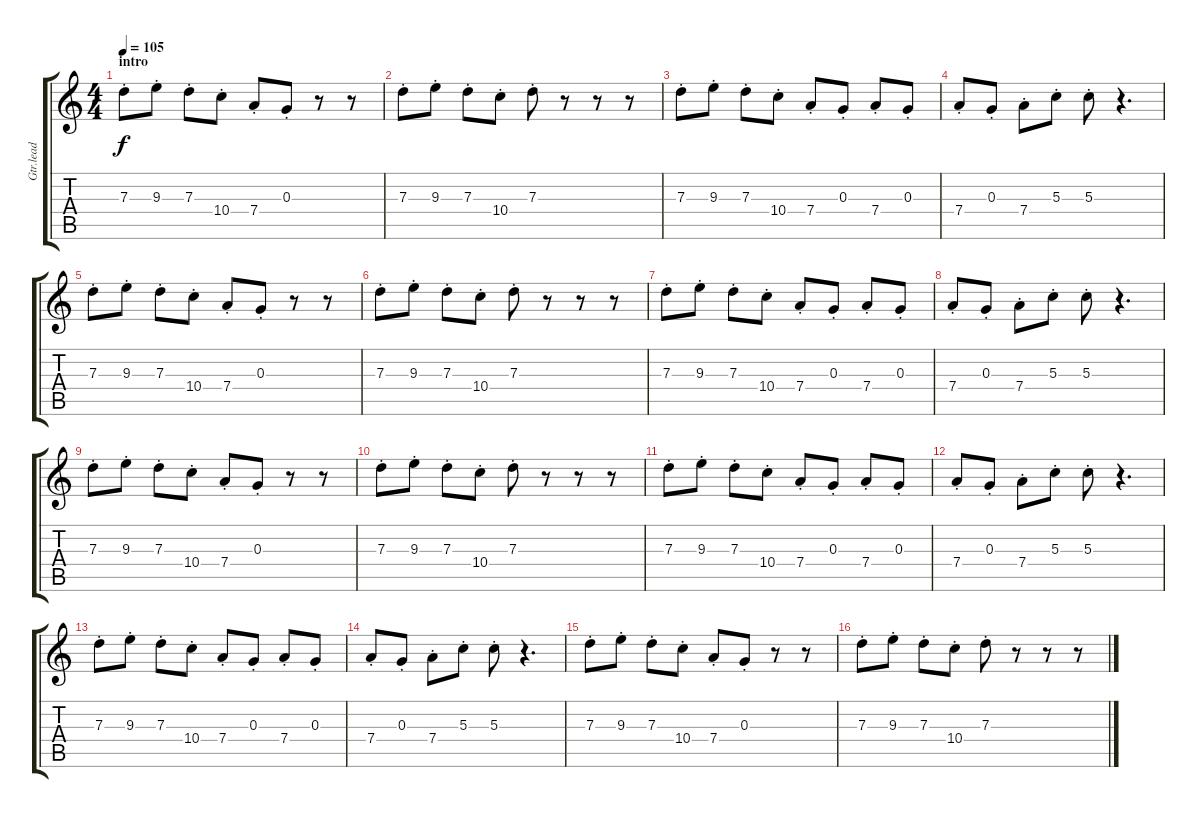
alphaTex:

\track ("Gtr.lead" "Gtr.lead") {instrument acousticbass}
\staff {score tabs}
\tuning (E4 B3 G3 D3 A2 E2) {hide}
\ts (4 4)
\section ("" "intro")
\tempo 105
\clef g2
\ks c
7.3{st}.8{dy f instrument acousticbass} 9.3{st}.8 7.3{st}.8 10.4{st}.8 7.4{st}.8 0.3{st}.8 r.8 r.8 |
7.3{st}.8 9.3{st}.8 7.3{st}.8 10.4{st}.8 7.3{st}.8 r.8 r.8 r.8 |
7.3{st}.8 9.3{st}.8 7.3{st}.8 10.4{st}.8 7.4{st}.8 0.3{st}.8 7.4{st}.8 0.3{st}.8 |
7.4{st}.8 0.3{st}.8 7.4{st}.8 5.3{st}.8 5.3{st}.8 r.4{d} |
7.3{st}.8 9.3{st}.8 7.3{st}.8 10.4{st}.8 7.4{st}.8 0.3{st}.8 r.8 r.8 |
7.3{st}.8 9.3{st}.8 7.3{st}.8 10.4{st}.8 7.3{st}.8 r.8 r.8 r.8 |
7.3{st}.8 9.3{st}.8 7.3{st}.8 10.4{st}.8 7.4{st}.8 0.3{st}.8 7.4{st}.8 0.3{st}.8 |
7.4{st}.8 0.3{st}.8 7.4{st}.8 5.3{st}.8 5.3{st}.8 r.4{d} |
7.3{st}.8 9.3{st}.8 7.3{st}.8 10.4{st}.8 7.4{st}.8 0.3{st}.8 r.8 r.8 |
7.3{st}.8 9.3{st}.8 7.3{st}.8 10.4{st}.8 7.3{st}.8 r.8 r.8 r.8 |
7.3{st}.8 9.3{st}.8 7.3{st}.8 10.4{st}.8 7.4{st}.8 0.3{st}.8 7.4{st}.8 0.3{st}.8 |
7.4{st}.8 0.3{st}.8 7.4{st}.8 5.3{st}.8 5.3{st}.8 r.4{d} |
7.3{st}.8 9.3{st}.8 7.3{st}.8 10.4{st}.8 7.4{st}.8 0.3{st}.8 7.4{st}.8 0.3{st}.8 |
7.4{st}.8 0.3{st}.8 7.4{st}.8 5.3{st}.8 5.3{st}.8 r.4{d} |
7.3{st}.8 9.3{st}.8 7.3{st}.8 10.4{st}.8 7.4{st}.8 0.3{st}.8 r.8 r.8 |
7.3{st}.8 9.3{st}.8 7.3{st}.8 10.4{st}.8 7.3{st}.8 r.8 r.8 r.8
